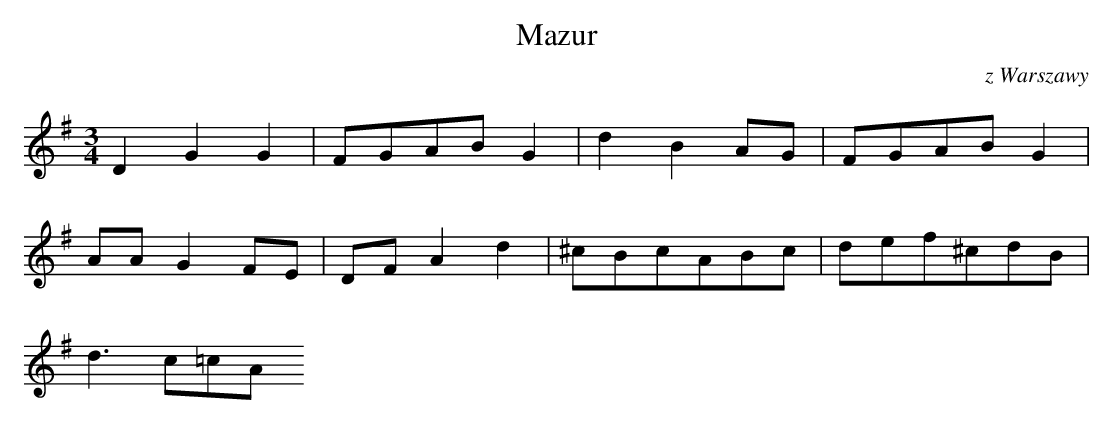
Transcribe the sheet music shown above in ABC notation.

X:1
T: Mazur
O: z Warszawy
M: 3/4
L: 1/8
K: G
D2G2G2 | FGABG2 | d2B2AG | FGABG2 |
AAG2FE | DFA2d2 | ^cBcABc | def^cdB |
d3c=cA
